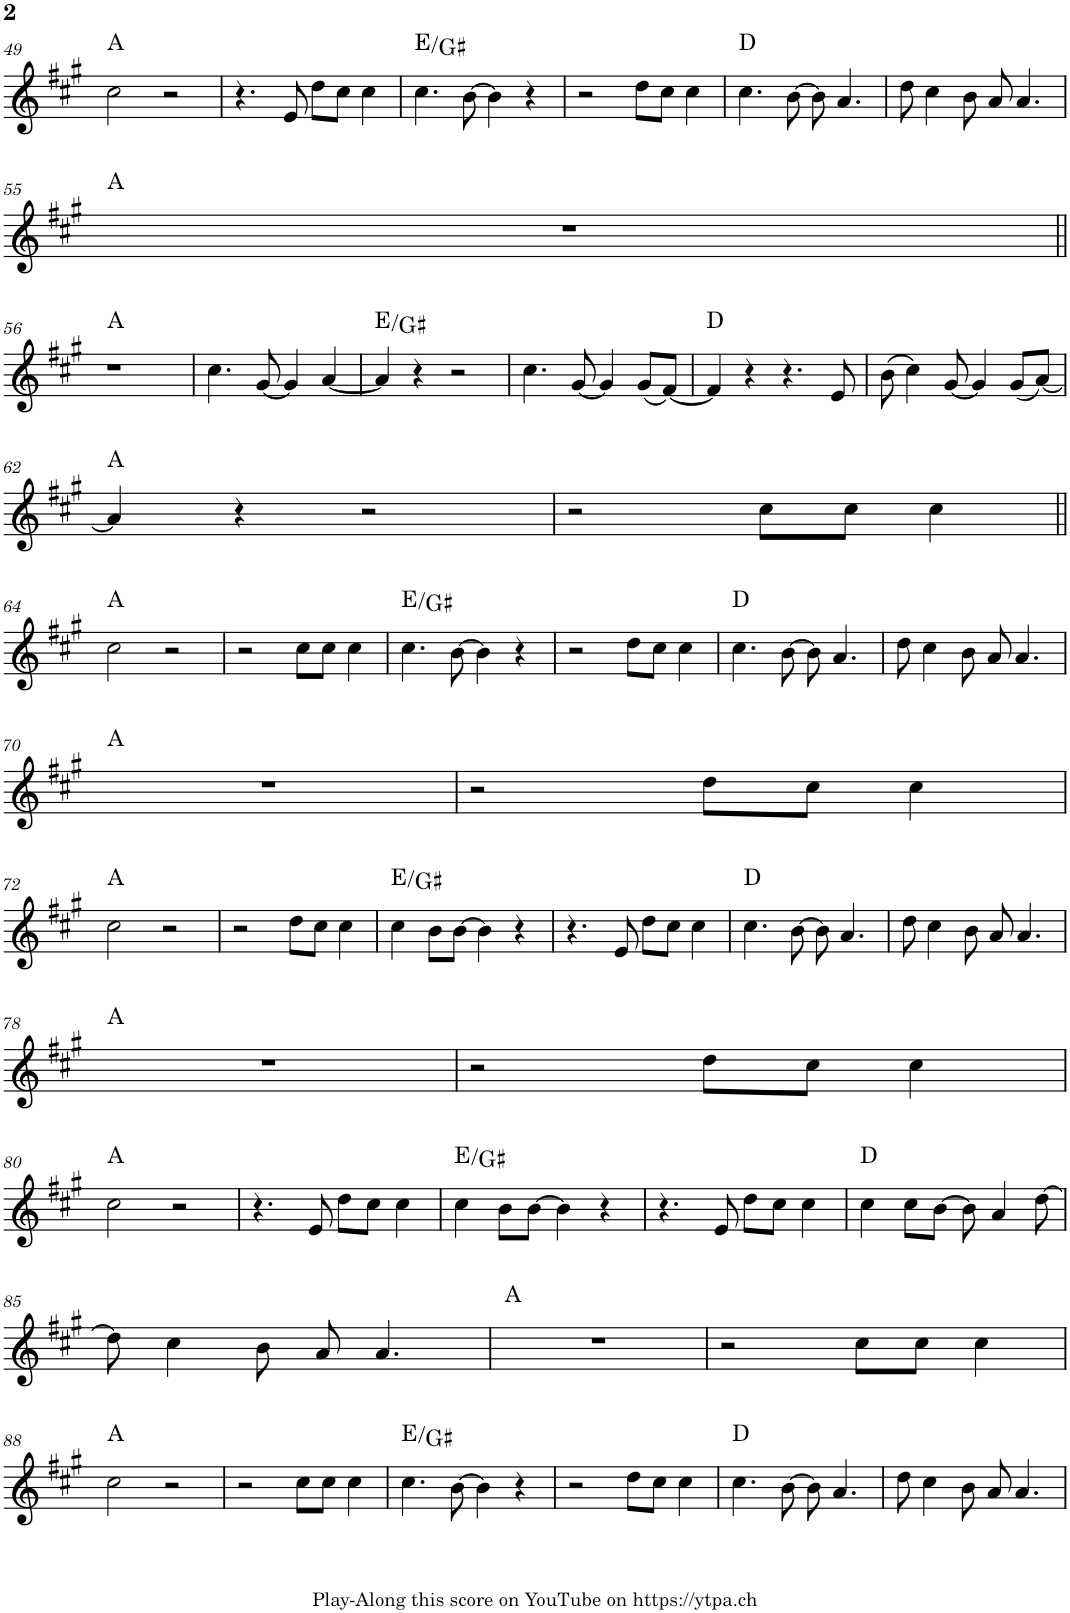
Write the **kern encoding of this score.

**kern	**harte
*part1	*part1
*staff1	*
*I"Piano	*
*I'Pno.	*
!!LO:PB:g=z
*clefG2	*
*k[f#c#g#]	*
*M4/4	*
=49	=49
2cc#\	A:maj
2r	.
=50	=50
4.r	.
8e/	.
8dd\L	.
8cc#\J	.
4cc#\	.
=51	=51
4.cc#\	E:maj/3
[8b\	.
4b\]	.
4r	.
=52	=52
2r	.
8dd\L	.
8cc#\J	.
4cc#\	.
=53	=53
4.cc#\	D:maj
[8b\	.
8b\]	.
4.a/	.
=54	=54
8dd\	.
4cc#\	.
8b\	.
8a/	.
4.a/	.
!!LO:LB:g=z
=55	=55
1r	A:maj
!!LO:LB:g=z
=56||	=56||
1r	A:maj
=57	=57
4.cc#\	.
[8g#/	.
4g#/]	.
[4a/	.
=58	=58
4a/]	E:maj/3
4r	.
2r	.
=59	=59
4.cc#\	.
[8g#/	.
4g#/]	.
(8g#/L	.
[8f#/J)	.
=60	=60
4f#/]	D:maj
4r	.
4.r	.
8e/	.
=61	=61
(8b\	.
4cc#\)	.
[8g#/	.
4g#/]	.
(8g#/L	.
[8a/J)	.
!!LO:LB:g=z
=62	=62
4a/]	A:maj
4r	.
2r	.
=63	=63
2r	.
8cc#\L	.
8cc#\J	.
4cc#\	.
!!LO:LB:g=z
=64||	=64||
2cc#\	A:maj
2r	.
=65	=65
2r	.
8cc#\L	.
8cc#\J	.
4cc#\	.
=66	=66
4.cc#\	E:maj/3
[8b\	.
4b\]	.
4r	.
=67	=67
2r	.
8dd\L	.
8cc#\J	.
4cc#\	.
=68	=68
4.cc#\	D:maj
[8b\	.
8b\]	.
4.a/	.
=69	=69
8dd\	.
4cc#\	.
8b\	.
8a/	.
4.a/	.
!!LO:LB:g=z
=70	=70
1r	A:maj
=71	=71
2r	.
8dd\L	.
8cc#\J	.
4cc#\	.
!!LO:LB:g=z
=72	=72
2cc#\	A:maj
2r	.
=73	=73
2r	.
8dd\L	.
8cc#\J	.
4cc#\	.
=74	=74
4cc#\	E:maj/3
8b\L	.
[8b\J	.
4b\]	.
4r	.
=75	=75
4.r	.
8e/	.
8dd\L	.
8cc#\J	.
4cc#\	.
=76	=76
4.cc#\	D:maj
[8b\	.
8b\]	.
4.a/	.
=77	=77
8dd\	.
4cc#\	.
8b\	.
8a/	.
4.a/	.
!!LO:LB:g=z
=78	=78
1r	A:maj
=79	=79
2r	.
8dd\L	.
8cc#\J	.
4cc#\	.
!!LO:LB:g=z
=80	=80
2cc#\	A:maj
2r	.
=81	=81
4.r	.
8e/	.
8dd\L	.
8cc#\J	.
4cc#\	.
=82	=82
4cc#\	E:maj/3
8b\L	.
[8b\J	.
4b\]	.
4r	.
=83	=83
4.r	.
8e/	.
8dd\L	.
8cc#\J	.
4cc#\	.
=84	=84
4cc#\	D:maj
8cc#\L	.
[8b\J	.
8b\]	.
4a/	.
[8dd\	.
!!LO:LB:g=z
=85	=85
8dd\]	.
4cc#\	.
8b\	.
8a/	.
4.a/	.
=86	=86
1r	A:maj
=87	=87
2r	.
8cc#\L	.
8cc#\J	.
4cc#\	.
!!LO:LB:g=z
=88	=88
2cc#\	A:maj
2r	.
=89	=89
2r	.
8cc#\L	.
8cc#\J	.
4cc#\	.
=90	=90
4.cc#\	E:maj/3
[8b\	.
4b\]	.
4r	.
=91	=91
2r	.
8dd\L	.
8cc#\J	.
4cc#\	.
=92	=92
4.cc#\	D:maj
[8b\	.
8b\]	.
4.a/	.
=93	=93
8dd\	.
4cc#\	.
8b\	.
8a/	.
4.a/	.
=	=
*-	*-
